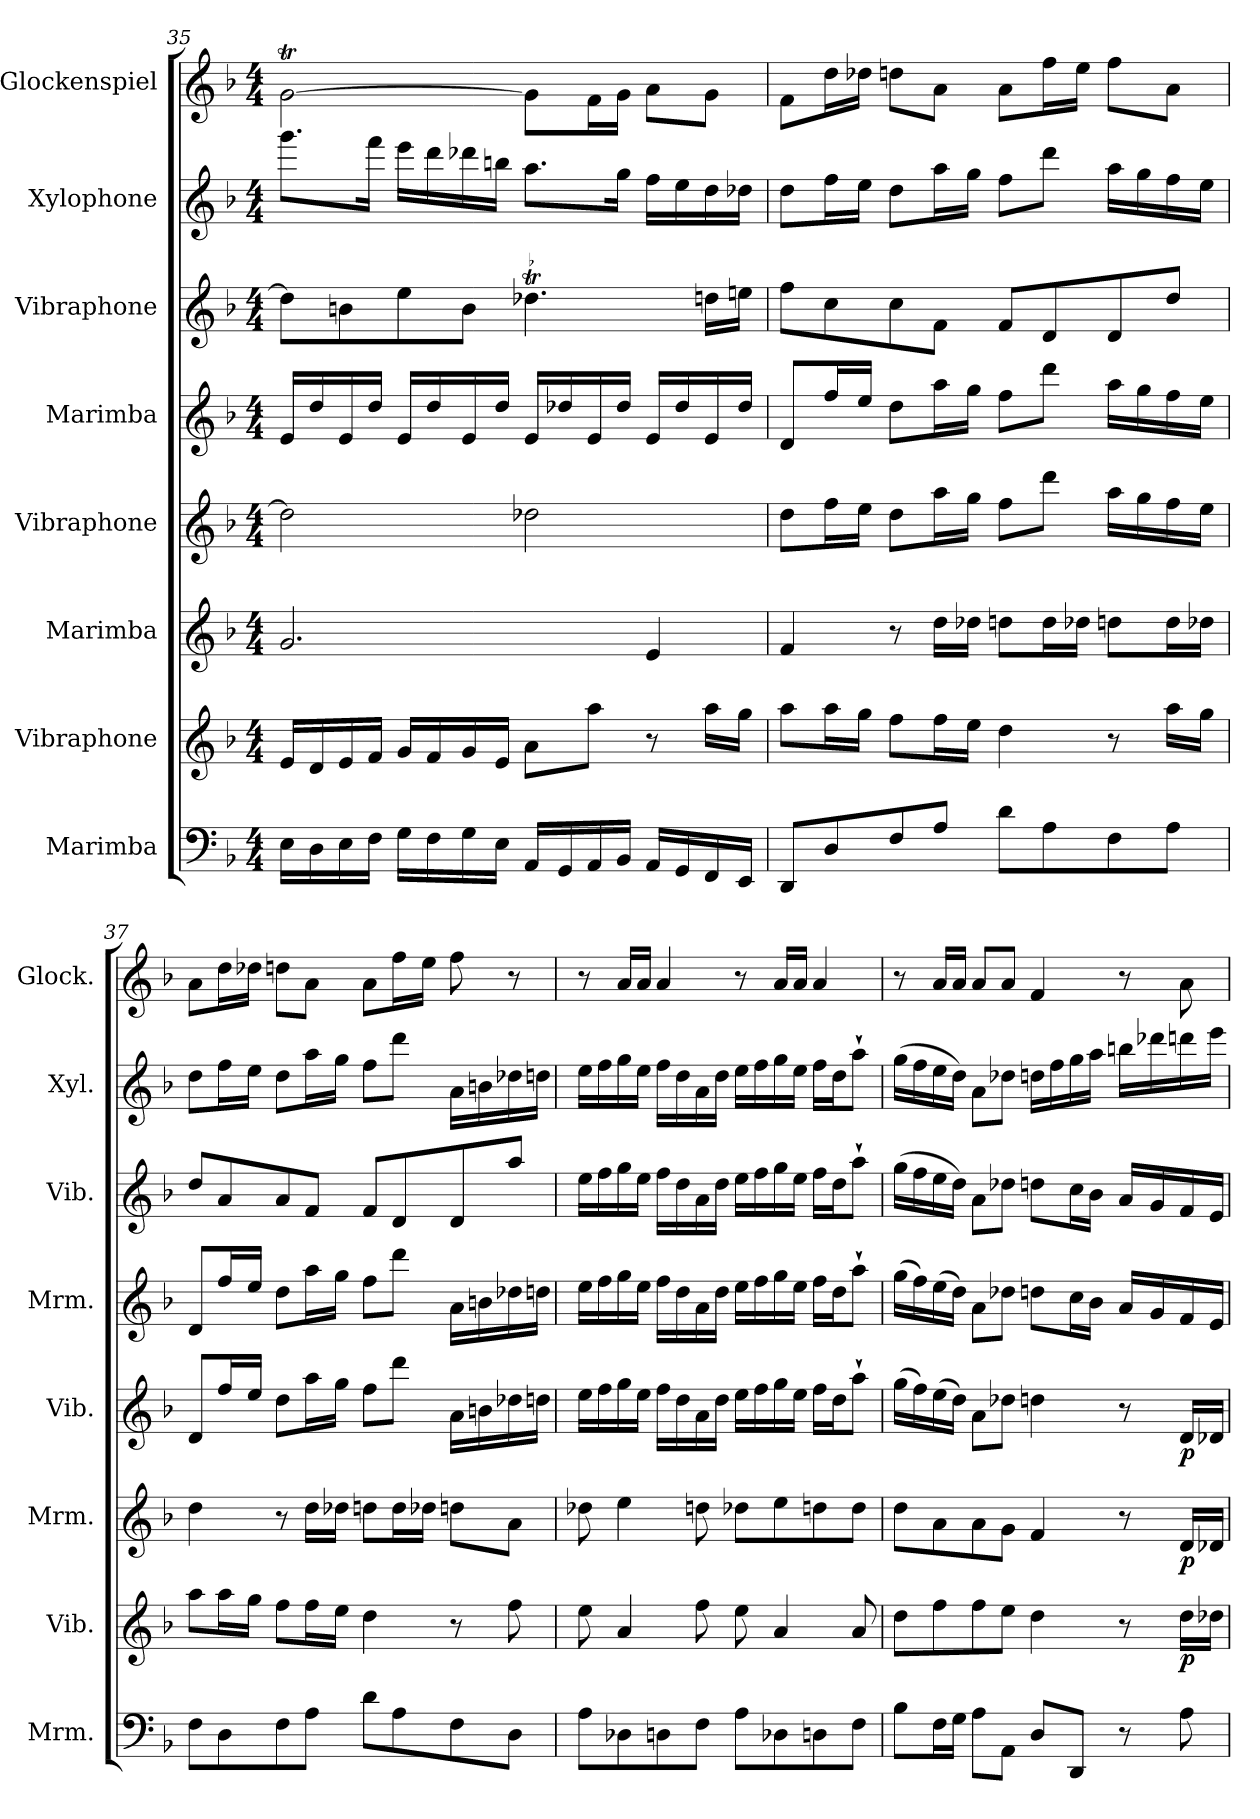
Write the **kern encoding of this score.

**kern	**kern	**dynam	**kern	**dynam	**kern	**dynam	**kern	**kern	**kern	**kern
*part8	*part7	*part7	*part6	*part6	*part5	*part5	*part4	*part3	*part2	*part1
*staff8	*staff7	*staff7	*staff6	*staff6	*staff5	*staff5	*staff4	*staff3	*staff2	*staff1
*I"Marimba	*I"Vibraphone	*	*I"Marimba	*	*I"Vibraphone	*	*I"Marimba	*I"Vibraphone	*I"Xylophone	*I"Glockenspiel
*I'Mrm.	*I'Vib.	*	*I'Mrm.	*	*I'Vib.	*	*I'Mrm.	*I'Vib.	*I'Xyl.	*I'Glock.
*clefF4	*clefG2	*	*clefG2	*	*clefG2	*	*clefG2	*clefG2	*clefG2	*clefG2
*	*	*	*	*	*	*	*	*	*ITrd-7c-12	*ITrd-14c-24
*k[b-]	*k[b-]	*	*k[b-]	*	*k[b-]	*	*k[b-]	*k[b-]	*k[b-]	*k[b-]
*M4/4	*M4/4	*	*M4/4	*	*M4/4	*	*M4/4	*M4/4	*M4/4	*M4/4
=35	=35	=35	=35	=35	=35	=35	=35	=35	=35	=35
16E\LL	16e/LL	.	2.g/	.	2dd\]	.	16e/LL	8dd\L]	8.gggg\L	[2gggT\
16D\	16d/	.	.	.	.	.	16dd/	.	.	.
16E\	16e/	.	.	.	.	.	16e/	8bn\	.	.
16F\JJ	16f/JJ	.	.	.	.	.	16dd/JJ	.	16ffff\Jk	.
16G\LL	16g/LL	.	.	.	.	.	16e/LL	8ee\	16eeee\LL	.
16F\	16f/	.	.	.	.	.	16dd/	.	16dddd\	.
16G\	16g/	.	.	.	.	.	16e/	8b\J	16dddd-X\	.
16E\JJ	16e/JJ	.	.	.	.	.	16dd/JJ	.	16bbbn\JJ	.
16AA/LL	8a\L	.	.	.	2dd-X\	.	16e/LL	4.dd-XT\	8.aaa\L	8ggg\L]
16GG/	.	.	.	.	.	.	16dd-X/	.	.	.
16AA/	8aa\J	.	.	.	.	.	16e/	.	.	16fff\L
16BB-/JJ	.	.	.	.	.	.	16dd-/JJ	.	16ggg\Jk	16ggg\JJ
16AA/LL	8r	.	4e/	.	.	.	16e/LL	.	16fff\LL	8aaa\L
16GG/	.	.	.	.	.	.	16dd-/	.	16eee\	.
16FF/	16aa\LL	.	.	.	.	.	16e/	16ddn\LL	16ddd\	8ggg\J
16EE/JJ	16gg\JJ	.	.	.	.	.	16dd-/JJ	16ee\JJ	16ddd-X\JJ	.
=36	=36	=36	=36	=36	=36	=36	=36	=36	=36	=36
8DD/L	8aa\L	.	4f/	.	8dd\L	.	8d/L	8ff\L	8ddd\L	8fff\L
8D/	16aa\L	.	.	.	16ff\L	.	16ff/L	8cc\	16fff\L	16dddd\L
.	16gg\JJ	.	.	.	16ee\JJ	.	16ee/JJ	.	16eee\JJ	16dddd-X\JJ
8F/	8ff\L	.	8r	.	8dd\L	.	8dd\L	8cc\	8ddd\L	8ddddn\L
8A/J	16ff\L	.	16dd\LL	.	16aa\L	.	16aa\L	8f\J	16aaa\L	8aaa\J
.	16ee\JJ	.	16dd-X\JJ	.	16gg\JJ	.	16gg\JJ	.	16ggg\JJ	.
8d\L	4dd\	.	8ddn\L	.	8ff\L	.	8ff\L	8f/L	8fff\L	8aaa\L
8A\	.	.	16dd\L	.	8ddd\J	.	8ddd\J	8d/	8dddd\J	16ffff\L
.	.	.	16dd-X\JJ	.	.	.	.	.	.	16eeee\JJ
8F\	8r	.	8ddn\L	.	16aa\LL	.	16aa\LL	8d/	16aaa\LL	8ffff\L
.	.	.	.	.	16gg\	.	16gg\	.	16ggg\	.
8A\J	16aa\LL	.	16dd\L	.	16ff\	.	16ff\	8dd/J	16fff\	8aaa\J
.	16gg\JJ	.	16dd-X\JJ	.	16ee\JJ	.	16ee\JJ	.	16eee\JJ	.
!!LO:PB:g=z
=37	=37	=37	=37	=37	=37	=37	=37	=37	=37	=37
8F\L	8aa\L	.	4dd\	.	8d/L	.	8d/L	8dd/L	8ddd\L	8aaa\L
8D\	16aa\L	.	.	.	16ff/L	.	16ff/L	8a/	16fff\L	16dddd\L
.	16gg\JJ	.	.	.	16ee/JJ	.	16ee/JJ	.	16eee\JJ	16dddd-X\JJ
8F\	8ff\L	.	8r	.	8dd\L	.	8dd\L	8a/	8ddd\L	8ddddn\L
8A\J	16ff\L	.	16dd\LL	.	16aa\L	.	16aa\L	8f/J	16aaa\L	8aaa\J
.	16ee\JJ	.	16dd-X\JJ	.	16gg\JJ	.	16gg\JJ	.	16ggg\JJ	.
8d\L	4dd\	.	8ddn\L	.	8ff\L	.	8ff\L	8f/L	8fff\L	8aaa\L
8A\	.	.	16dd\L	.	8ddd\J	.	8ddd\J	8d/	8dddd\J	16ffff\L
.	.	.	16dd-X\JJ	.	.	.	.	.	.	16eeee\JJ
8F\	8r	.	8ddn\L	.	16a\LL	.	16a\LL	8d/	16aa\LL	8ffff\
.	.	.	.	.	16bn\	.	16bn\	.	16bbn\	.
8D\J	8ff\	.	8a\J	.	16dd-X\	.	16dd-X\	8aa/J	16ddd-X\	8r
.	.	.	.	.	16ddn\JJ	.	16ddn\JJ	.	16dddn\JJ	.
=38	=38	=38	=38	=38	=38	=38	=38	=38	=38	=38
8A\L	8ee\	.	8dd-X\	.	16ee\LL	.	16ee\LL	16ee\LL	16eee\LL	8r
.	.	.	.	.	16ff\	.	16ff\	16ff\	16fff\	.
8D-X\	4a/	.	4ee\	.	16gg\	.	16gg\	16gg\	16ggg\	16aaa/LL
.	.	.	.	.	16ee\JJ	.	16ee\JJ	16ee\JJ	16eee\JJ	16aaa/JJ
8Dn\	.	.	.	.	16ff\LL	.	16ff\LL	16ff\LL	16fff\LL	4aaa/
.	.	.	.	.	16dd\	.	16dd\	16dd\	16ddd\	.
8F\J	8ff\	.	8ddn\	.	16a\	.	16a\	16a\	16aa\	.
.	.	.	.	.	16dd\JJ	.	16dd\JJ	16dd\JJ	16ddd\JJ	.
8A\L	8ee\	.	8dd-X\L	.	16ee\LL	.	16ee\LL	16ee\LL	16eee\LL	8r
.	.	.	.	.	16ff\	.	16ff\	16ff\	16fff\	.
8D-X\	4a/	.	8ee\	.	16gg\	.	16gg\	16gg\	16ggg\	16aaa/LL
.	.	.	.	.	16ee\JJ	.	16ee\JJ	16ee\JJ	16eee\JJ	16aaa/JJ
8Dn\	.	.	8ddn\	.	16ff\LL	.	16ff\LL	16ff\LL	16fff\LL	4aaa/
.	.	.	.	.	16dd\J	.	16dd\J	16dd\J	16ddd\J	.
8F\J	8a/	.	8dd\J	.	8aa`\J	.	8aa`\J	8aa`\J	8aaa`\J	.
=39	=39	=39	=39	=39	=39	=39	=39	=39	=39	=39
8B-\L	8dd\L	.	8dd\L	.	(>16gg\LL	.	(>16gg\LL	(>16gg\LL	(>16ggg\LL	8r
.	.	.	.	.	16ff\)	.	16ff\)	16ff\	16fff\	.
16F\L	8ff\	.	8a\	.	(>16ee\	.	(>16ee\	16ee\	16eee\	16aaa/LL
16G\JJ	.	.	.	.	16dd\JJ)	.	16dd\JJ)	16dd\JJ)	16ddd\JJ)	16aaa/JJ
8A\L	8ff\	.	8a\	.	8a\L	.	8a\L	8a\L	8aa\L	8aaa/L
8AA\J	8ee\J	.	8g\J	.	8dd-X\J	.	8dd-X\J	8dd-X\J	8ddd-X\J	8aaa/J
8D/L	4dd\	.	4f/	.	4ddn\	.	8ddn\L	8ddn\L	16dddn\LL	4fff/
.	.	.	.	.	.	.	.	.	16fff\	.
8DD/J	.	.	.	.	.	.	16cc\L	16cc\L	16ggg\	.
.	.	.	.	.	.	.	16b-\JJ	16b-\JJ	16aaa\JJ	.
8r	8r	.	8r	.	8r	.	16a/LL	16a/LL	16bbbn\LL	8r
.	.	.	.	.	.	.	16g/	16g/	16dddd-X\	.
!	!	!LO:DY:b	!	!LO:DY:b	!	!LO:DY:b	!	!	!	!
8A\	16dd\LL	p	16d/LL	p	16d/LL	p	16f/	16f/	16ddddn\	8aaa\
.	16dd-X\JJ	.	16d-X/JJ	.	16d-X/JJ	.	16e/JJ	16e/JJ	16eeee\JJ	.
=	=	=	=	=	=	=	=	=	=	=
*-	*-	*-	*-	*-	*-	*-	*-	*-	*-	*-
